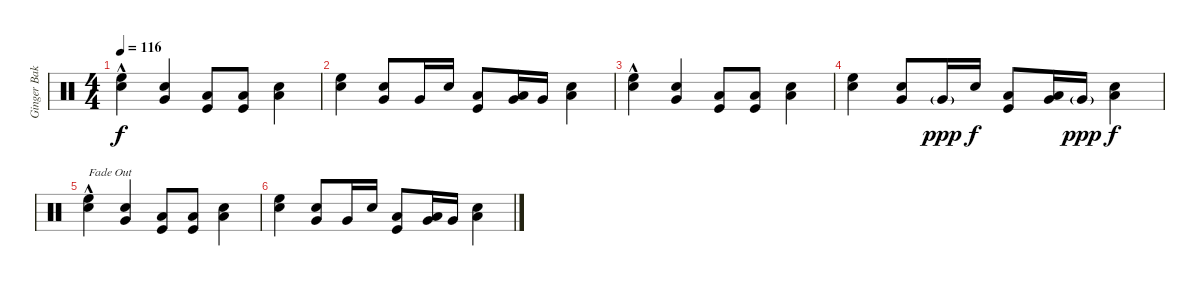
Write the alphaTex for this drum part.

\track ("Ginger Baker" "Ginger Bak") {instrument percussion}
\staff {score}
\articulation defaults
\ts (4 4)
\tempo 116
\clef neutral
\ks c
("Electric Snare (hit)"{hac} "High Floor Tom (hit)").4{dy f} ("Electric Snare (hit)" "Very Low Tom (hit)").4 ("Low Tom (hit)" "Kick (hit)").8 ("Low Tom (hit)" "Kick (hit)").8 ("Snare (hit) 2" "Low Tom (hit)").4 |
("Electric Snare (hit)" "High Floor Tom (hit)").4 ("Electric Snare (hit)" "Very Low Tom (hit)").8 "Very Low Tom (hit)".16 "Electric Snare (hit)".16 ("Low Tom (hit)" "Kick (hit)").8 ("Low Tom (hit)" "Very Low Tom (hit)").16 "Very Low Tom (hit)".16 ("Snare (hit) 2" "Low Tom (hit)").4 |
("Electric Snare (hit)"{hac} "High Floor Tom (hit)").4 ("Electric Snare (hit)" "Very Low Tom (hit)").4 ("Low Tom (hit)" "Kick (hit)").8 ("Low Tom (hit)" "Kick (hit)").8 ("Snare (hit) 2" "Low Tom (hit)").4 |
("Electric Snare (hit)" "High Floor Tom (hit)").4 ("Electric Snare (hit)" "Very Low Tom (hit)").8 "Very Low Tom (hit)"{g}.16{dy ppp} "Electric Snare (hit)".16{dy f} ("Low Tom (hit)" "Kick (hit)").8 ("Low Tom (hit)" "Very Low Tom (hit)").16 "Very Low Tom (hit)"{g}.16{dy ppp} ("Snare (hit) 2" "Low Tom (hit)").4{dy f} |
("Electric Snare (hit)"{hac} "High Floor Tom (hit)").4{txt "Fade Out" volume 4} ("Electric Snare (hit)" "Very Low Tom (hit)").4 ("Low Tom (hit)" "Kick (hit)").8 ("Low Tom (hit)" "Kick (hit)").8 ("Snare (hit) 2" "Low Tom (hit)").4 |
("Electric Snare (hit)" "High Floor Tom (hit)").4{volume 0} ("Electric Snare (hit)" "Very Low Tom (hit)").8 "Very Low Tom (hit)".16 "Electric Snare (hit)".16 ("Low Tom (hit)" "Kick (hit)").8 ("Low Tom (hit)" "Very Low Tom (hit)").16 "Very Low Tom (hit)".16 ("Snare (hit) 2" "Low Tom (hit)").4
